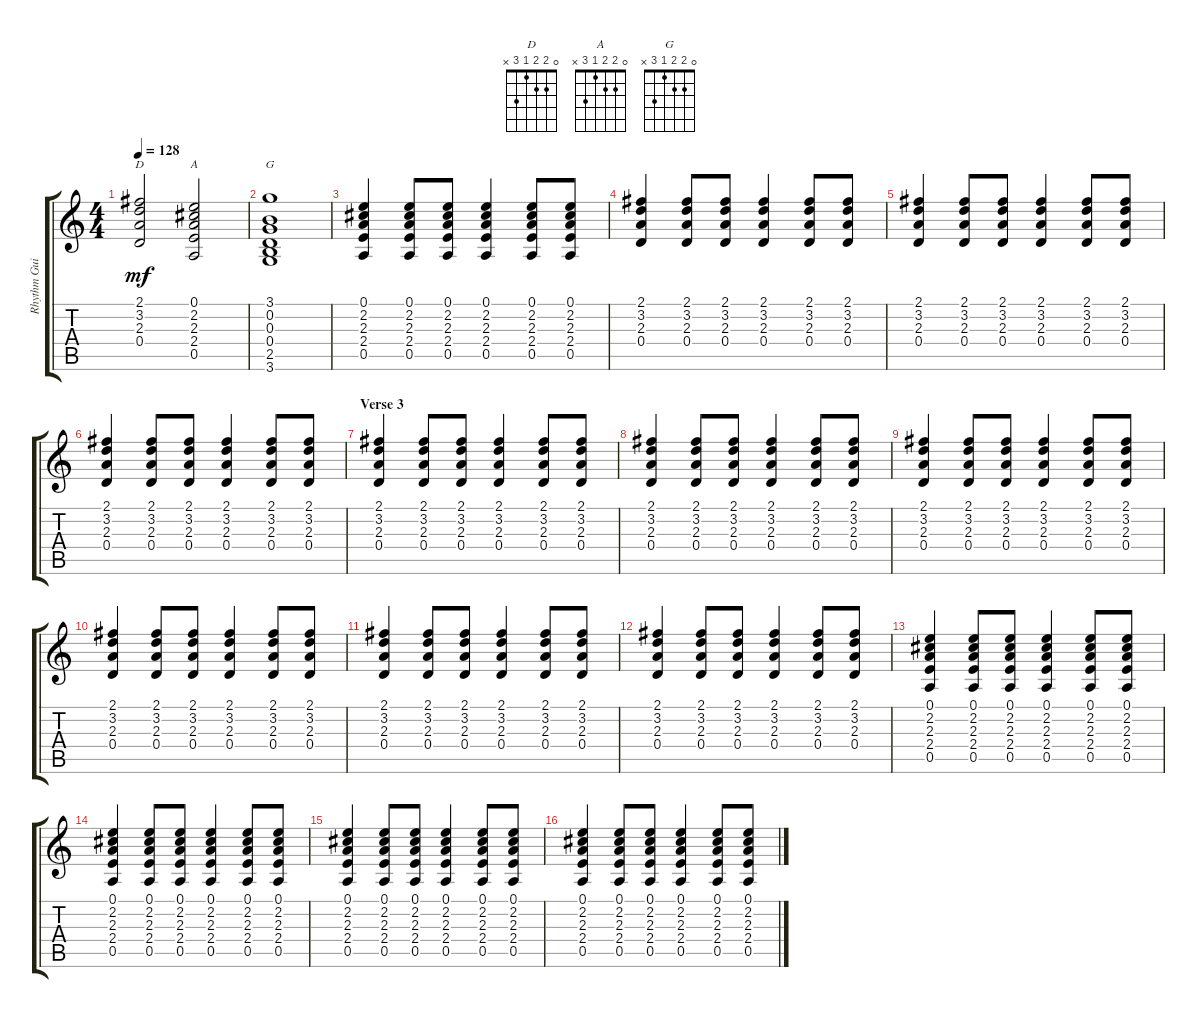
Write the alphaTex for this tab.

\track ("Rhythm Guitar" "Rhythm Gui") {instrument electricguitarclean}
\staff {score tabs}
\tuning (E4 B3 G3 D3 A2 E2) {hide}
\chord ("D" 0 2 2 1 3 x)
\chord ("A" 0 2 2 1 3 x)
\chord ("G" 0 2 2 1 3 x)
\ts (4 4)
\tempo 128
\clef g2
\ks c
(2.1 3.2 2.3 0.4).2{ch "D" dy mf} (0.1 2.2 2.3 2.4 0.5).2{ch "A"} |
(3.1 0.2 0.3 0.4 2.5 3.6).1{ch "G"} |
(0.1 2.2 2.3 2.4 0.5).4 (0.1 2.2 2.3 2.4 0.5).8 (0.1 2.2 2.3 2.4 0.5).8 (0.1 2.2 2.3 2.4 0.5).4 (0.1 2.2 2.3 2.4 0.5).8 (0.1 2.2 2.3 2.4 0.5).8 |
(2.1 3.2 2.3 0.4).4 (2.1 3.2 2.3 0.4).8 (2.1 3.2 2.3 0.4).8 (2.1 3.2 2.3 0.4).4 (2.1 3.2 2.3 0.4).8 (2.1 3.2 2.3 0.4).8 |
(2.1 3.2 2.3 0.4).4 (2.1 3.2 2.3 0.4).8 (2.1 3.2 2.3 0.4).8 (2.1 3.2 2.3 0.4).4 (2.1 3.2 2.3 0.4).8 (2.1 3.2 2.3 0.4).8 |
(2.1 3.2 2.3 0.4).4 (2.1 3.2 2.3 0.4).8 (2.1 3.2 2.3 0.4).8 (2.1 3.2 2.3 0.4).4 (2.1 3.2 2.3 0.4).8 (2.1 3.2 2.3 0.4).8 |
\section ("" "Verse 3")
(2.1 3.2 2.3 0.4).4 (2.1 3.2 2.3 0.4).8 (2.1 3.2 2.3 0.4).8 (2.1 3.2 2.3 0.4).4 (2.1 3.2 2.3 0.4).8 (2.1 3.2 2.3 0.4).8 |
(2.1 3.2 2.3 0.4).4 (2.1 3.2 2.3 0.4).8 (2.1 3.2 2.3 0.4).8 (2.1 3.2 2.3 0.4).4 (2.1 3.2 2.3 0.4).8 (2.1 3.2 2.3 0.4).8 |
(2.1 3.2 2.3 0.4).4 (2.1 3.2 2.3 0.4).8 (2.1 3.2 2.3 0.4).8 (2.1 3.2 2.3 0.4).4 (2.1 3.2 2.3 0.4).8 (2.1 3.2 2.3 0.4).8 |
(2.1 3.2 2.3 0.4).4 (2.1 3.2 2.3 0.4).8 (2.1 3.2 2.3 0.4).8 (2.1 3.2 2.3 0.4).4 (2.1 3.2 2.3 0.4).8 (2.1 3.2 2.3 0.4).8 |
(2.1 3.2 2.3 0.4).4 (2.1 3.2 2.3 0.4).8 (2.1 3.2 2.3 0.4).8 (2.1 3.2 2.3 0.4).4 (2.1 3.2 2.3 0.4).8 (2.1 3.2 2.3 0.4).8 |
(2.1 3.2 2.3 0.4).4 (2.1 3.2 2.3 0.4).8 (2.1 3.2 2.3 0.4).8 (2.1 3.2 2.3 0.4).4 (2.1 3.2 2.3 0.4).8 (2.1 3.2 2.3 0.4).8 |
(0.1 2.2 2.3 2.4 0.5).4 (0.1 2.2 2.3 2.4 0.5).8 (0.1 2.2 2.3 2.4 0.5).8 (0.1 2.2 2.3 2.4 0.5).4 (0.1 2.2 2.3 2.4 0.5).8 (0.1 2.2 2.3 2.4 0.5).8 |
(0.1 2.2 2.3 2.4 0.5).4 (0.1 2.2 2.3 2.4 0.5).8 (0.1 2.2 2.3 2.4 0.5).8 (0.1 2.2 2.3 2.4 0.5).4 (0.1 2.2 2.3 2.4 0.5).8 (0.1 2.2 2.3 2.4 0.5).8 |
(0.1 2.2 2.3 2.4 0.5).4 (0.1 2.2 2.3 2.4 0.5).8 (0.1 2.2 2.3 2.4 0.5).8 (0.1 2.2 2.3 2.4 0.5).4 (0.1 2.2 2.3 2.4 0.5).8 (0.1 2.2 2.3 2.4 0.5).8 |
(0.1 2.2 2.3 2.4 0.5).4 (0.1 2.2 2.3 2.4 0.5).8 (0.1 2.2 2.3 2.4 0.5).8 (0.1 2.2 2.3 2.4 0.5).4 (0.1 2.2 2.3 2.4 0.5).8 (0.1 2.2 2.3 2.4 0.5).8
